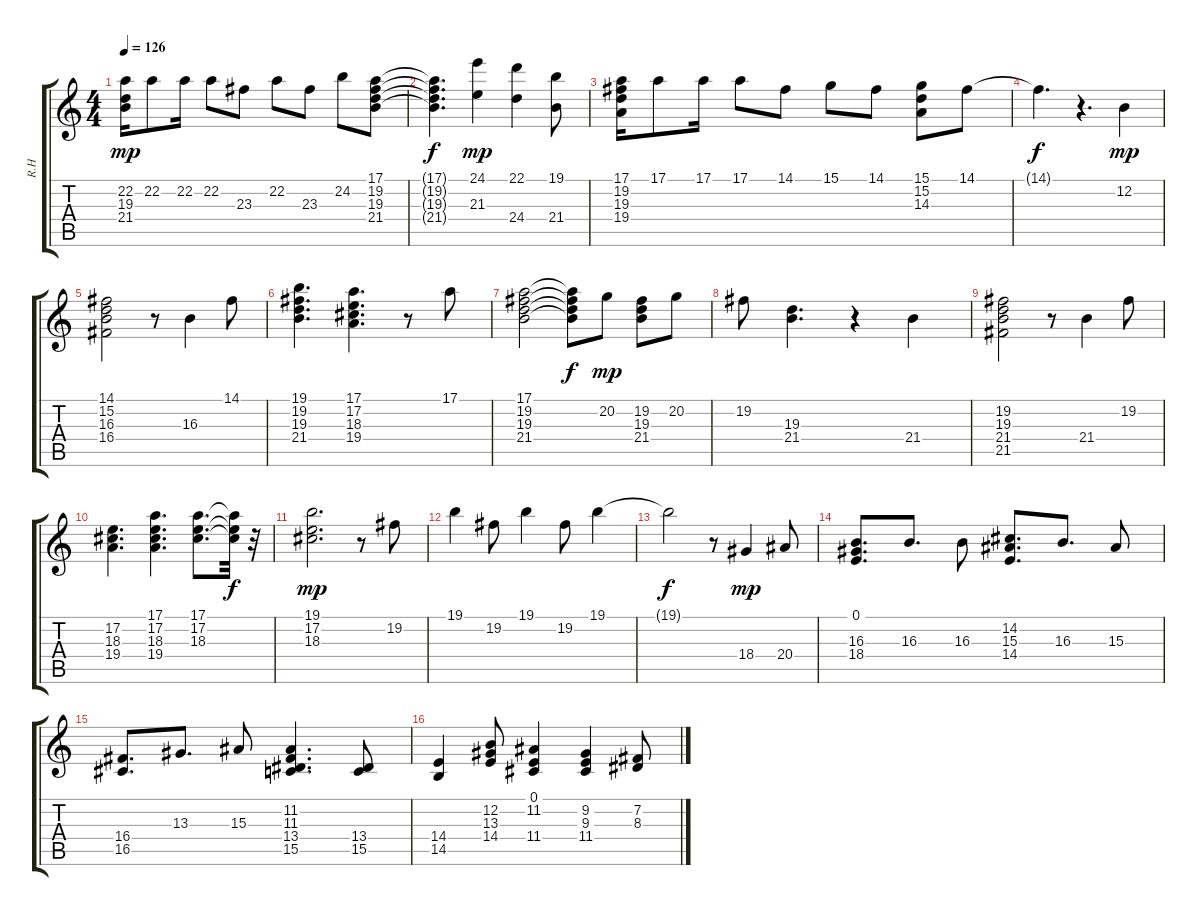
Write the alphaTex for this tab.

\track ("R.H" "R.H") {instrument acousticgrandpiano}
\staff {score tabs}
\tuning (E4 B3 G3 D3 A2 E2) {hide}
\ts (4 4)
\tempo 126
\clef g2
\ks c
(22.2 19.3 21.4).16{dy mp} 22.2.8 22.2.16 22.2.8 23.3.8 22.2.8 23.3.8 24.2.8 (17.1 19.2 19.3 21.4).8 |
(17.1{t} 19.2{t} 19.3{t} 21.4{t}).4{d dy f} (24.1 21.3).4{dy mp} (22.1 24.4).4 (19.1 21.4).8 |
(17.1 19.2 19.3 19.4).16 17.1.8 17.1.16 17.1.8 14.1.8 15.1.8 14.1.8 (15.1 15.2 14.3).8 14.1.8 |
14.1{t}.4{d dy f} r.4{d} 12.2.4{dy mp} |
(14.1 15.2 16.3 16.4).2 r.8 16.3.4 14.1.8 |
(19.1 19.2 19.3 21.4).4{d} (17.1 17.2 18.3 19.4).4{d} r.8 17.1.8 |
(17.1 19.2 19.3 21.4).2 (17.1{t} 19.2{t} 19.3{t} 21.4{t}).8{dy f} 20.2.8{dy mp} (19.2 19.3 21.4).8 20.2.8 |
19.2.8 (19.3 21.4).4{d} r.4 21.4.4 |
(19.2 19.3 21.4 21.5).2 r.8 21.4.4 19.2.8 |
(17.2 18.3 19.4).4{d} (17.1 17.2 18.3 19.4).4{d} (17.1 17.2 18.3).8{d} (17.1{t} 17.2{t} 18.3{t}).32{dy f} r.32 |
(19.1 17.2 18.3).2{d dy mp} r.8 19.2.8 |
19.1.4 19.2.8 19.1.4 19.2.8 19.1.4 |
19.1{t}.2{dy f} r.8 18.4.4{dy mp} 20.4.8 |
(0.1 16.3 18.4).8{d} 16.3.8{d} 16.3.8 (14.2 15.3 14.4).8{d} 16.3.8{d} 15.3.8 |
(16.4 16.5).8{d} 13.3.8{d} 15.3.8 (11.2 11.3 13.4 15.5).4{d} (13.4 15.5).8 |
(14.4 14.5).4 (12.2 13.3 14.4).8 (0.1 11.2 11.4).4 (9.2 9.3 11.4).4 (7.2 8.3).8
